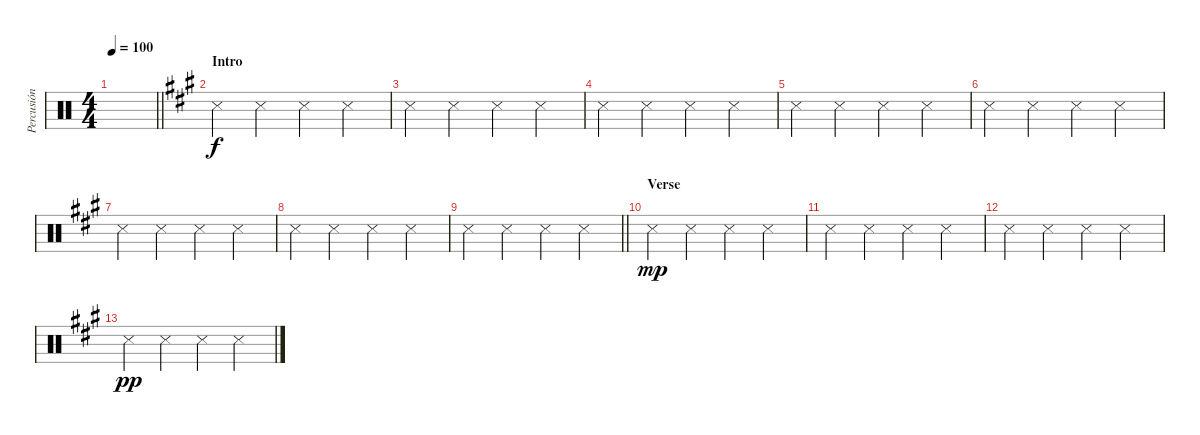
\track ("Percusión" "Percusión") {instrument percussion}
\staff {score}
\articulation defaults
\ts (4 4)
\tempo 100
\clef neutral
\barLineRight lightlight
\ks c
|
\section ("" "Intro")
\ks a "Metronome (hit)".4 "Metronome (hit)".4 "Metronome (hit)".4 "Metronome (hit)".4
|
"Metronome (hit)".4 "Metronome (hit)".4 "Metronome (hit)".4 "Metronome (hit)".4 |
"Metronome (hit)".4 "Metronome (hit)".4 "Metronome (hit)".4 "Metronome (hit)".4 |
"Metronome (hit)".4 "Metronome (hit)".4 "Metronome (hit)".4 "Metronome (hit)".4 |
"Metronome (hit)".4 "Metronome (hit)".4 "Metronome (hit)".4 "Metronome (hit)".4 |
"Metronome (hit)".4 "Metronome (hit)".4 "Metronome (hit)".4 "Metronome (hit)".4 |
"Metronome (hit)".4 "Metronome (hit)".4 "Metronome (hit)".4 "Metronome (hit)".4 |
\barLineRight lightlight "Metronome (hit)".4 "Metronome (hit)".4 "Metronome (hit)".4 "Metronome (hit)".4
|
\section ("" "Verse")
"Metronome (hit)".4{dy mp} "Metronome (hit)".4 "Metronome (hit)".4 "Metronome (hit)".4 |
"Metronome (hit)".4 "Metronome (hit)".4 "Metronome (hit)".4 "Metronome (hit)".4 |
"Metronome (hit)".4 "Metronome (hit)".4 "Metronome (hit)".4 "Metronome (hit)".4 |
"Metronome (hit)".4{dy pp} "Metronome (hit)".4 "Metronome (hit)".4 "Metronome (hit)".4
